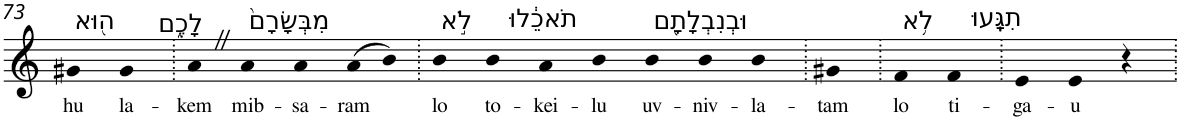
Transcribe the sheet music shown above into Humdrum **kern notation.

**kern	**text
*part1	*part1
*staff1	*staff1
*I"Piano	*
*I'Pno	*
!!LO:PB:g=z
*clefG2	*
*k[]	*
=73	=73
!LO:TX:a:t=ה֖וּא	!
!	!LO:LY:b
4g#X	hu
!LO:TX:a:t=לָכֶ֑ם	!
!	!LO:LY:b
4g#	la-
=74.	=74.
!	!LO:LY:b
4aZ	-kem
!LO:TX:a:t=מִבְּשָׂרָם֙	!
!	!LO:LY:b
4a	mib-
!	!LO:LY:b
4a	-sa-
!	!LO:LY:b
(>8a	-ram
8b)	.
=75.	=75.
!LO:TX:a:t=לֹ֣א	!
!	!LO:LY:b
4b	lo
!LO:TX:a:t=תֹאכֵ֔לוּ	!
!	!LO:LY:b
4b	to-
!	!LO:LY:b
4a	-kei-
!	!LO:LY:b
4b	-lu
!LO:TX:a:t=וּבְנִבְלָתָ֖ם	!
!	!LO:LY:b
4b	uv-
!	!LO:LY:b
4b	-niv-
!	!LO:LY:b
4b	-la-
=76.	=76.
!	!LO:LY:b
4g#X	-tam
=77.	=77.
!LO:TX:a:t=לֹ֥א	!
!	!LO:LY:b
4f	lo
!LO:TX:a:t=תִגָּֽעוּ	!
!	!LO:LY:b
4f	ti-
=78.	=78.
!	!LO:LY:b
4e	-ga-
!	!LO:LY:b
4e	-u
4r	.
=.	=.
*-	*-
